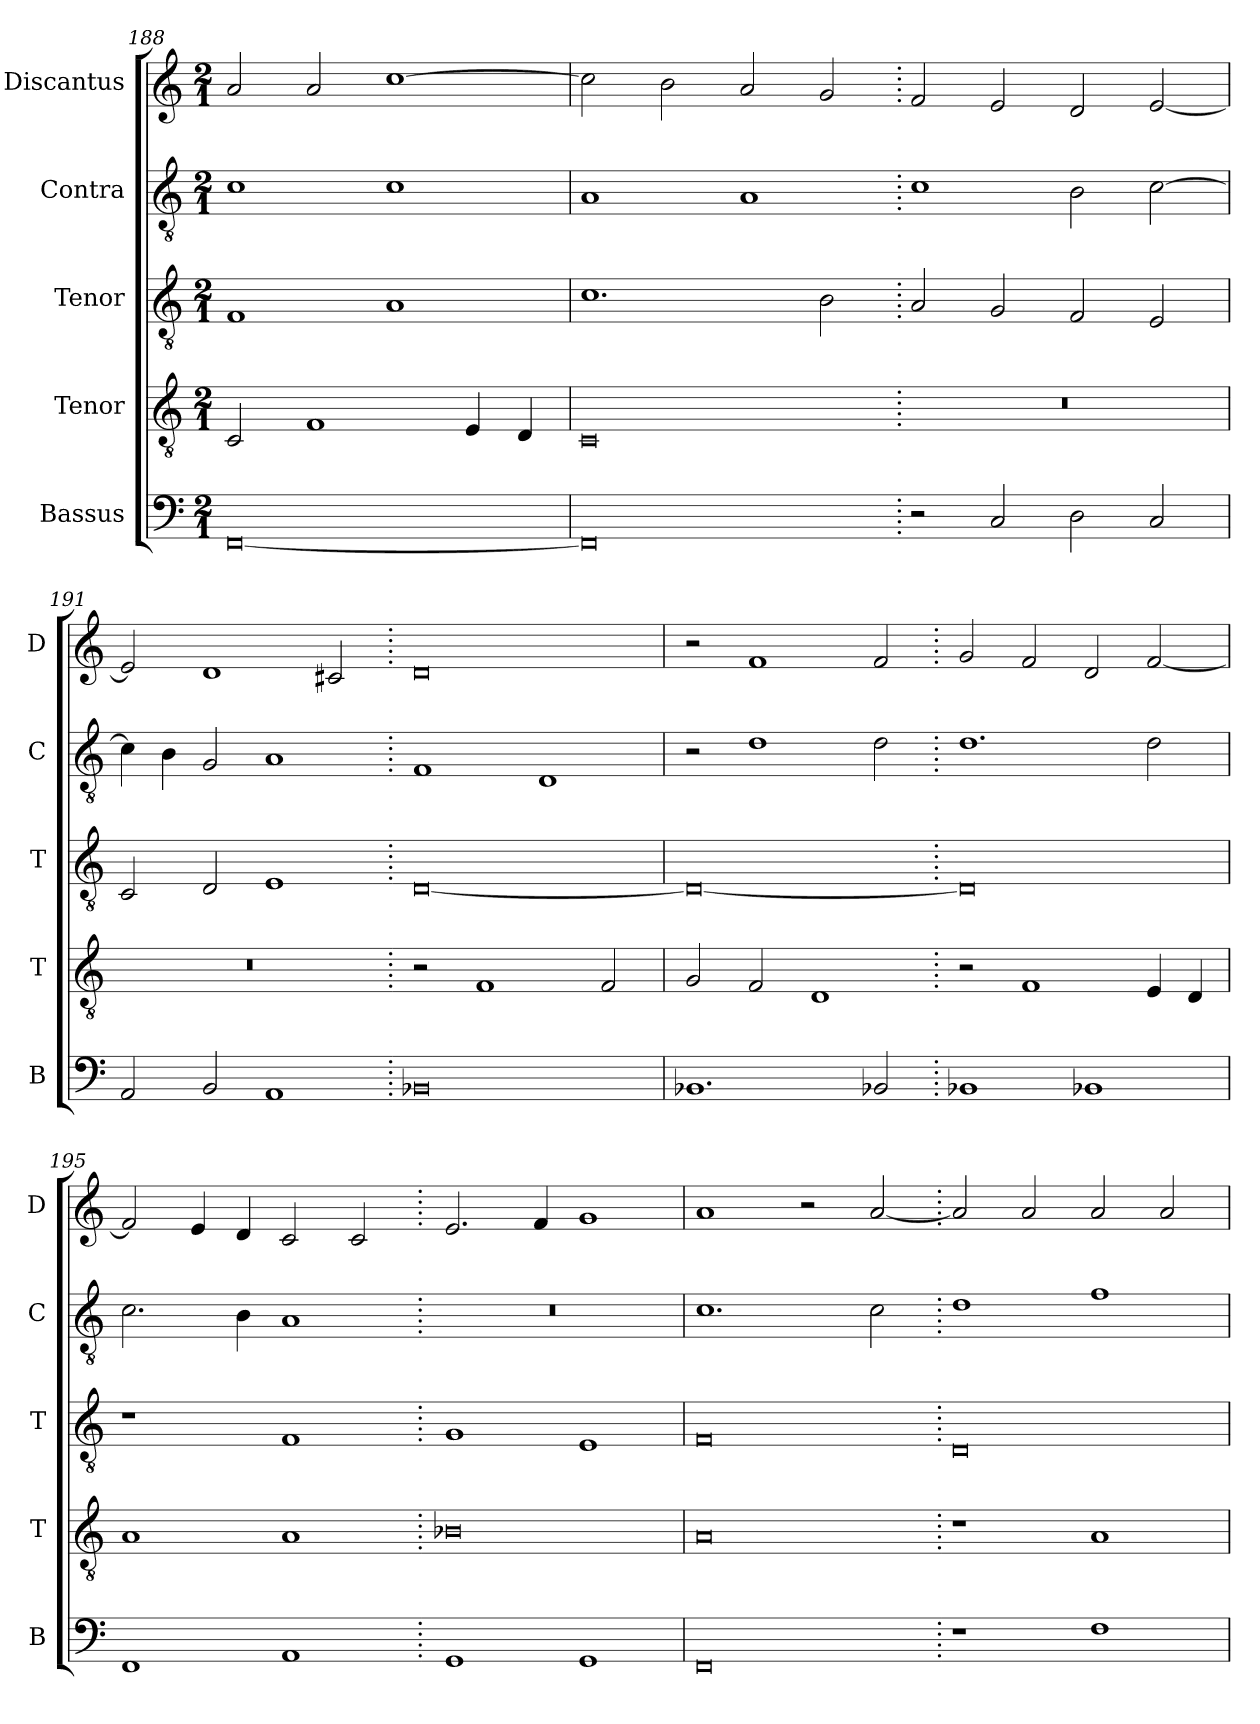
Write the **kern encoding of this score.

**kern	**kern	**kern	**kern	**kern
*part5	*part4	*part3	*part2	*part1
*staff5	*staff4	*staff3	*staff2	*staff1
*I"Bassus	*I"Tenor	*I"Tenor	*I"Contra	*I"Discantus
*I'B	*I'T	*I'T	*I'C	*I'D
*clefF4	*clefGv2	*clefGv2	*clefGv2	*clefG2
*k[]	*k[]	*k[]	*k[]	*k[]
*M2/1	*M2/1	*M2/1	*M2/1	*M2/1
=188	=188	=188	=188	=188
[0FF	2C/	1F	1c	2a/
.	1F	.	.	2a/
.	.	1A	1c	[1cc
.	4E/	.	.	.
.	4D/	.	.	.
=189	=189	=189	=189	=189
0FF]	0C	1.c	1A	2cc\]
.	.	.	.	2b\
.	.	.	1A	2a/
.	.	2B\	.	2g/
=190.	=190.	=190.	=190.	=190.
2r	0r	2A/	1c	2f/
2C/	.	2G/	.	2e/
2D\	.	2F/	2B\	2d/
2C/	.	2E/	[2c\	[2e/
=191	=191	=191	=191	=191
2AA/	0r	2C/	4c\]	2e/]
.	.	.	4B\	.
2BB/	.	2D/	2G/	1d
1AA	.	1E	1A	.
.	.	.	.	2c#X/
=192.	=192.	=192.	=192.	=192.
0BB-X	2r	[0D	1F	0d
.	1F	.	.	.
.	.	.	1D	.
.	2F/	.	.	.
=193	=193	=193	=193	=193
1.BB-X	2G/	0D_	2r	2r
.	2F/	.	1d	1f
.	1D	.	.	.
2BB-X/	.	.	2d\	2f/
=194.	=194.	=194.	=194.	=194.
1BB-X	2r	0D]	1.d	2g/
.	1F	.	.	2f/
1BB-X	.	.	.	2d/
.	4E/	.	2d\	[2f/
.	4D/	.	.	.
=195	=195	=195	=195	=195
1FF	1A	1r	2.c\	2f/]
.	.	.	.	4e/
.	.	.	4B\	4d/
1AA	1A	1F	1A	2c/
.	.	.	.	2c/
=196.	=196.	=196.	=196.	=196.
1GG	0B-X	1G	0r	2.e/
.	.	.	.	4f/
1GG	.	1E	.	1g
=197	=197	=197	=197	=197
0FF	0A	0F	1.c	1a
.	.	.	.	2r
.	.	.	2c\	[2a/
=198.	=198.	=198.	=198.	=198.
1r	1r	0D	1d	2a/]
.	.	.	.	2a/
1F	1A	.	1f	2a/
.	.	.	.	2a/
=	=	=	=	=
*-	*-	*-	*-	*-
